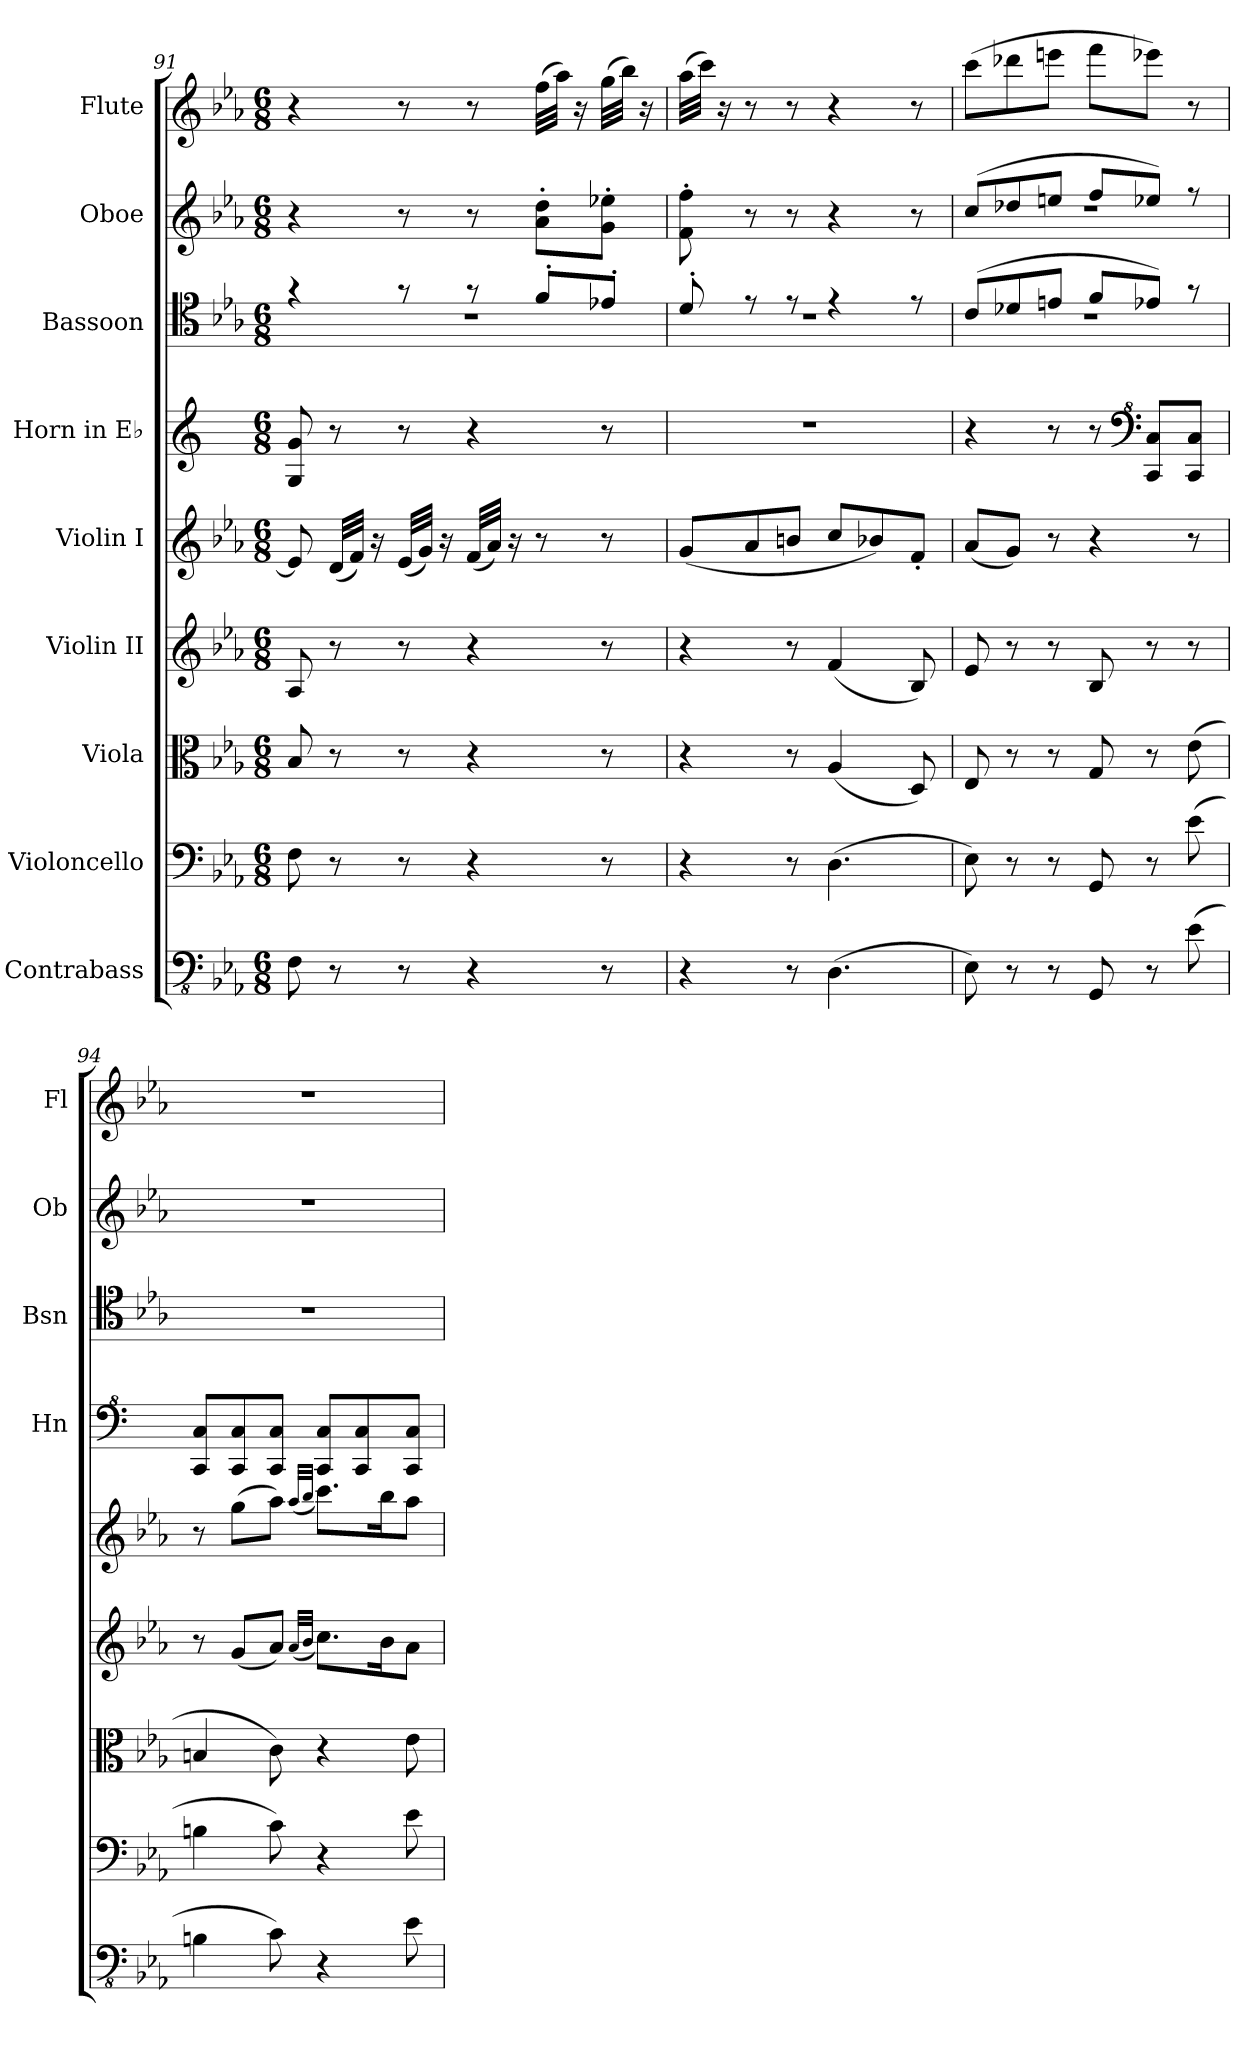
**kern	**kern	**kern	**kern	**kern	**kern	**kern	**kern	**kern
*part9	*part8	*part7	*part6	*part5	*part4	*part3	*part2	*part1
*staff9	*staff8	*staff7	*staff6	*staff5	*staff4	*staff3	*staff2	*staff1
*I"Contrabass	*I"Violoncello	*I"Viola	*I"Violin II	*I"Violin I	*I"Horn in E♭	*I"Bassoon	*I"Oboe	*I"Flute
*	*	*	*	*	*I'Hn	*I'Bsn	*I'Ob	*I'Fl
*clefFv4	*clefF4	*clefC3	*clefG2	*clefG2	*clefG2	*clefC4	*clefG2	*clefG2
*	*	*	*	*	*ITrd5c9	*	*	*
*k[b-e-a-]	*k[b-e-a-]	*k[b-e-a-]	*k[b-e-a-]	*k[b-e-a-]	*k[b-e-a-]	*k[b-e-a-]	*k[b-e-a-]	*k[b-e-a-]
*M6/8	*M6/8	*M6/8	*M6/8	*M6/8	*M6/8	*M6/8	*M6/8	*M6/8
=91	=91	=91	=91	=91	=91	=91	=91	=91
*	*	*	*	*	*	*^	*	*
8FF\	8F\	8B-/	8A-/	8e-/]	8BB-/ 8B-/	4r	2.rc	4r	4r
8r	8r	8r	8r	(<32d/LLL	8r	.	.	.	.
.	.	.	.	32f/JJJ)	.	.	.	.	.
.	.	.	.	16r	.	.	.	.	.
8r	8r	8r	8r	(<32e-/LLL	8r	8r	.	8r	8r
.	.	.	.	32g/JJJ)	.	.	.	.	.
.	.	.	.	16r	.	.	.	.	.
4r	4r	4r	4r	(<32f/LLL	4r	8r	.	8r	8r
.	.	.	.	32a-/JJJ)	.	.	.	.	.
.	.	.	.	16r	.	.	.	.	.
.	.	.	.	8r	.	8f'/L	.	8a-\' 8dd\'L	(>32ff\LLL
.	.	.	.	.	.	.	.	.	32aa-\JJJ)
.	.	.	.	.	.	.	.	.	16r
8r	8r	8r	8r	8r	8r	8e-X'/J	.	8g\' 8ee-X\'J	(>32gg\LLL
.	.	.	.	.	.	.	.	.	32bb-\JJJ)
.	.	.	.	.	.	.	.	.	16r
=92	=92	=92	=92	=92	=92	=92	=92	=92	=92
4r	4r	4r	4r	(<8g/L	2.r	8d'/	2.rc	8f\' 8ff\'	(>32aa-\LLL
.	.	.	.	.	.	.	.	.	32ccc\JJJ)
.	.	.	.	.	.	.	.	.	16r
.	.	.	.	8a-/	.	8r	.	8r	8r
8r	8r	8r	8r	8bn/J	.	8r	.	8r	8r
(>4.DD\	(>4.D\	(<4A-/	(<4f/	8cc/L	.	4r	.	4r	4r
.	.	.	.	8b-X/)	.	.	.	.	.
.	.	8D/)	8B-/)	8f'/J	.	8r	.	8r	8r
=93	=93	=93	=93	=93	=93	=93	=93	=93	=93
*	*	*	*	*	*	*	*	*^	*
8EE-\)	8E-\)	8E-/	8e-/	(<8a-/L	4r	(>8c/L	2.rc	(>8cc/L	2.rdd	(>8ccc\L
8r	8r	8r	8r	8g/J)	.	8d-X/	.	8dd-X/	.	8ddd-X\
8r	8r	8r	8r	8r	8r	8en/J	.	8een/J	.	8eeen\J
8GGG/	8GG/	8G/	8B-/	4r	8r	8f/L	.	8ff/L	.	8fff\L
*	*	*	*	*	*clefF^4	*	*	*	*	*
8r	8r	8r	8r	.	8EE-/ 8E-/L	8e-X/J)	.	8ee-X/J)	.	8eee-X\J)
(>8E-\	(>8e-\	(>8e-\	8r	8r	8EE-/ 8E-/J	8r	.	8r	.	8r
*	*	*	*	*	*	*v	*v	*	*	*
*	*	*	*	*	*	*	*v	*v	*
=94	=94	=94	=94	=94	=94	=94	=94	=94
4BBn\	4Bn\	4Bn/	8r	8r	8EE-/ 8E-/L	2.r	2.r	2.r
.	.	.	(<8g/L	(>8gg\L	8EE-/ 8E-/	.	.	.
8C\)	8c\)	8c\)	8a-/J)	8aa-\J)	8EE-/ 8E-/J	.	.	.
.	.	.	(<32qa-/LLL	(<32qaa-/LLL	.	.	.	.
.	.	.	32qb-/JJJ	32qbb-/JJJ	.	.	.	.
4r	4r	4r	8.cc\L)	8.ccc\L)	8EE-/ 8E-/L	.	.	.
.	.	.	.	.	8EE-/ 8E-/	.	.	.
.	.	.	16b-\K	16bb-\K	.	.	.	.
8E-\	8e-\	8e-\	8a-\J	8aa-\J	8EE-/ 8E-/J	.	.	.
=	=	=	=	=	=	=	=	=
*-	*-	*-	*-	*-	*-	*-	*-	*-
